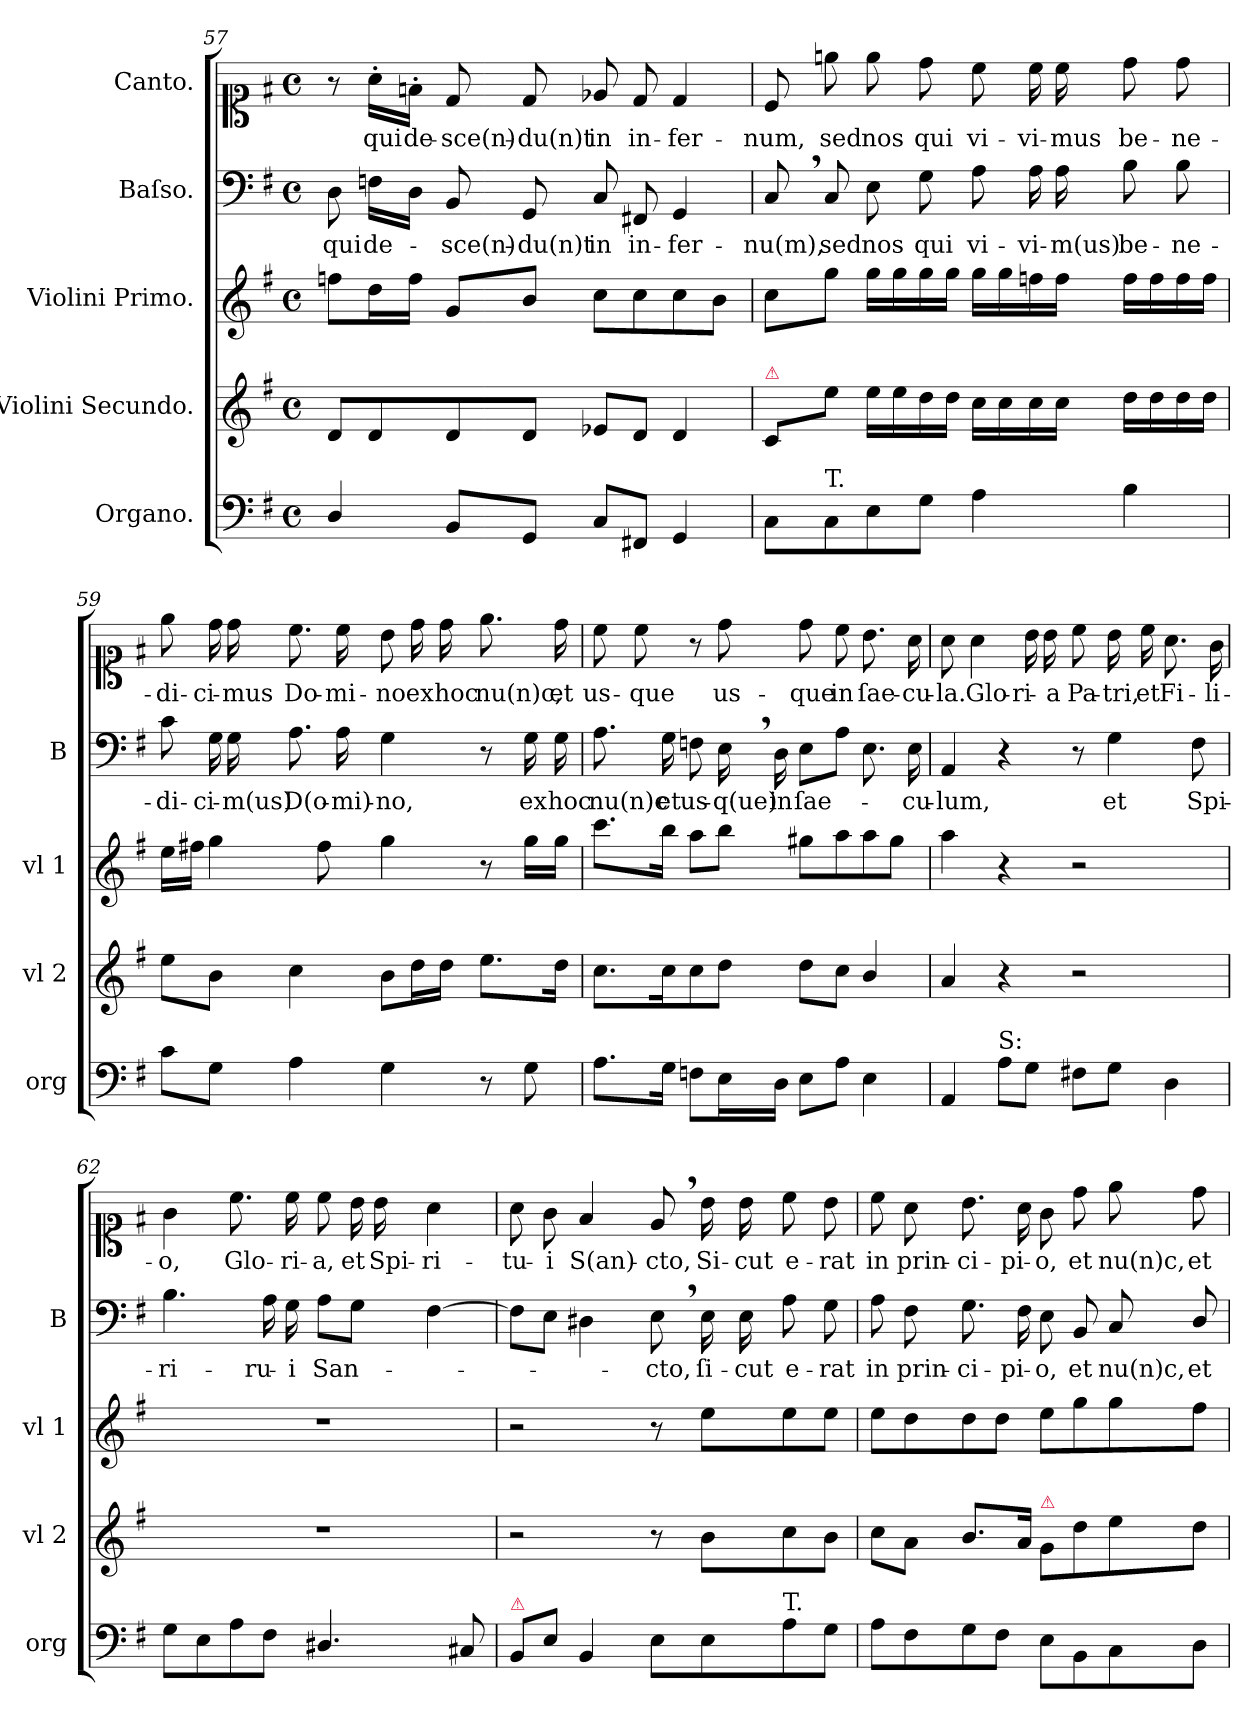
**kern	**kern	**kern	**kern	**text	**kern	**text
*part5	*part4	*part3	*part2	*part2	*part1	*part1
*staff5	*staff4	*staff3	*staff2	*staff2	*staff1	*staff1
*I"Organo.	*I"Violini Secundo.	*I"Violini Primo.	*I"Baſso.	*	*I"Canto.	*
*I'org	*I'vl 2	*I'vl 1	*I'B	*	*	*
*clefF4	*clefG2	*clefG2	*clefF4	*	*clefC1	*
*k[f#]	*k[f#]	*k[f#]	*k[f#]	*	*k[f#]	*
*G:	*G:	*G:	*G:	*	*G:	*
*M4/4	*M4/4	*M4/4	*M4/4	*	*M4/4	*
*met(c)	*met(c)	*met(c)	*met(c)	*	*met(c)	*
=57	=57	=57	=57	=57	=57	=57
4D/	8d/L	8ffn\L	8D\	qui	8r	.
.	8d/	16dd\L	16Fn\LL	de-	16a'\LL	qui
.	.	16ff\JJ	16D\JJ	.	16fn'\JJ	de-
8BB/L	8d/	8g/L	8BB/	-sce(n)-	8d/	-sce(n)-
8GG/J	8d/J	8b/J	8GG/	-du(n)t	8d/	-du(n)t
8C/L	8e-X/L	8cc\L	8C/	in	8e-X/	in
8FF#X/J	8d/J	8cc\	8FF#X/	in-	8d/	in-
4GG/	4d/	8cc\	4GG/	-fer-	4d/	-fer-
.	.	8b\J	.	.	.	.
=58	=58	=58	=58	=58	=58	=58
!	!LO:TX:a:color=crimson:t=⚠	!	!	!	!	!
8C\L	8c/L	8cc\L	8C,/	-nu(m),	8c/	-num,
!LO:TX:a:t=T.	!	!	!	!	!	!
8C\	8ee\J	8gg\J	8C/	sed	8een\	sed
8E\	16ee\LL	16gg\LL	8E\	nos	8ee\	nos
.	16ee\	16gg\	.	.	.	.
8G\J	16dd\	16gg\	8G\	qui	8dd\	qui
.	16dd\JJ	16gg\JJ	.	.	.	.
4A\	16cc\LL	16gg\LL	8A\	vi-	8cc\	vi-
.	16cc\	16gg\	.	.	.	.
.	16cc\	16ffn\	16A\	-vi-	16cc\	-vi-
.	16cc\JJ	16ff\JJ	16A\	-m(us)	16cc\	-mus
4B\	16dd\LL	16ff\LL	8B\	be-	8dd\	be-
.	16dd\	16ff\	.	.	.	.
.	16dd\	16ff\	8B\	-ne-	8dd\	-ne-
.	16dd\JJ	16ff\JJ	.	.	.	.
=59	=59	=59	=59	=59	=59	=59
8c\L	8ee\L	16ee\LL	8c\	-di-	8ee\	-di-
.	.	16ff#X\JJ	.	.	.	.
8G\J	8b\J	4gg\	16G\	-ci-	16dd\	-ci-
.	.	.	16G\	-m(us)	16dd\	-mus
4A\	4cc\	.	8.A\	D(o-	8.cc\	Do-
.	.	8ff#\	.	.	.	.
.	.	.	16A\	-mi)-	16cc\	-mi-
4G\	8b\L	4gg\	4G\	-no,	8b\	-no
.	16dd\L	.	.	.	16dd\	ex
.	16dd\JJ	.	.	.	16dd\	hoc
8r	8.ee\L	8r	8r	.	8.ee\	nu(n)c,
8G\	.	16gg\LL	16G\	ex	.	.
.	16dd\Jk	16gg\JJ	16G\	hoc	16dd\	et
=60	=60	=60	=60	=60	=60	=60
8.A\L	8.cc\L	8.ccc\L	8.A\	nu(n)c	8cc\	us-
.	.	.	.	.	8cc\	-que
16G\Jk	16cc\K	16bb\Jk	16G\	et	.	.
8Fn\L	8cc\	8aa\L	8Fn\	us-	8r	.
16E\L	8dd\J	8bb\J	16E,\	-q(ue)	8dd\	us-
16D\JJ	.	.	16D\	in	.	.
8E\L	8dd\L	8gg#X\L	8E\L	ſae-	8dd\	-que
8A\J	8cc\J	8aa\	8A\J	.	8cc\	in
4E\	4b/	8aa\	8.E\	.	8.b\	ſae-
.	.	8gg#\J	.	.	.	.
.	.	.	16E\	-cu-	16a\	-cu-
=61	=61	=61	=61	=61	=61	=61
4AA/	4a/	4aa\	4AA/	-lum,	8a\	-la.
.	.	.	.	.	4a\	Glo-
!LO:TX:a:t=S&colon;	!	!	!	!	!	!
8A\L	4r	4r	4r	.	.	.
8G\J	.	.	.	.	16b\	-ri-
.	.	.	.	.	16b\	-a
8F#X\L	2r	2r	8r	.	8cc\	Pa-
8G\J	.	.	4G\	et	16b\	-tri,
.	.	.	.	.	16cc\	et
4D\	.	.	.	.	8.a\	Fi-
.	.	.	8F#\	Spi-	.	.
.	.	.	.	.	16g\	-li-
=62	=62	=62	=62	=62	=62	=62
8G\L	1r	1r	4.B\	-ri-	4g\	-o,
8E\	.	.	.	.	.	.
8A\	.	.	.	.	8.cc\	Glo-
8F#\J	.	.	16A\	-ru-	.	.
.	.	.	16G\	-i	16cc\	-ri-
4.D#X/	.	.	8A\L	San-	8cc\	-a,
.	.	.	8G\J	.	16b\	et
.	.	.	.	.	16b\	Spi-
.	.	.	[4F#\	.	4a\	-ri-
8C#X/	.	.	.	.	.	.
=63	=63	=63	=63	=63	=63	=63
!LO:TX:a:color=crimson:t=⚠	!	!	!	!	!	!
8BB/L	2r	2r	8F#\L]	.	8a\	-tu-
8E\J	.	.	8E\J	.	8g\	-i
4BB/	.	.	4D#X\	.	4f#/	S(an)-
8E\L	8r	8r	8E,\	-cto,	8e,/	-cto,
8E\	8b\L	8ee\L	16E\	ſi-	16b\	Si-
.	.	.	16E\	-cut	16b\	-cut
!LO:TX:a:t=T.	!	!	!	!	!	!
8A\	8cc\	8ee\	8A\	e-	8cc\	e-
8G\J	8b\J	8ee\J	8G\	-rat	8b\	-rat
=64	=64	=64	=64	=64	=64	=64
8A\L	8cc\L	8ee\L	8A\	in	8cc\	in
8F#\	8a\J	8dd\	8F#\	prin-	8a\	prin-
8G\	8.b/L	8dd\	8.G\	-ci-	8.b\	-ci-
8F#\J	.	8dd\J	.	.	.	.
.	16a/Jk	.	16F#\	-pi-	16a\	-pi-
!	!LO:TX:a:color=crimson:t=⚠	!	!	!	!	!
8E\L	8g/L	8ee\L	8E\	-o,	8g\	-o,
8BB\	8dd\	8gg\	8BB/	et	8dd\	et
8C\	8ee\	8gg\	8C/	nu(n)c,	8ee\	nu(n)c,
8D\J	8dd\J	8ff#\J	8D/	et	8dd\	et
=	=	=	=	=	=	=
*-	*-	*-	*-	*-	*-	*-
